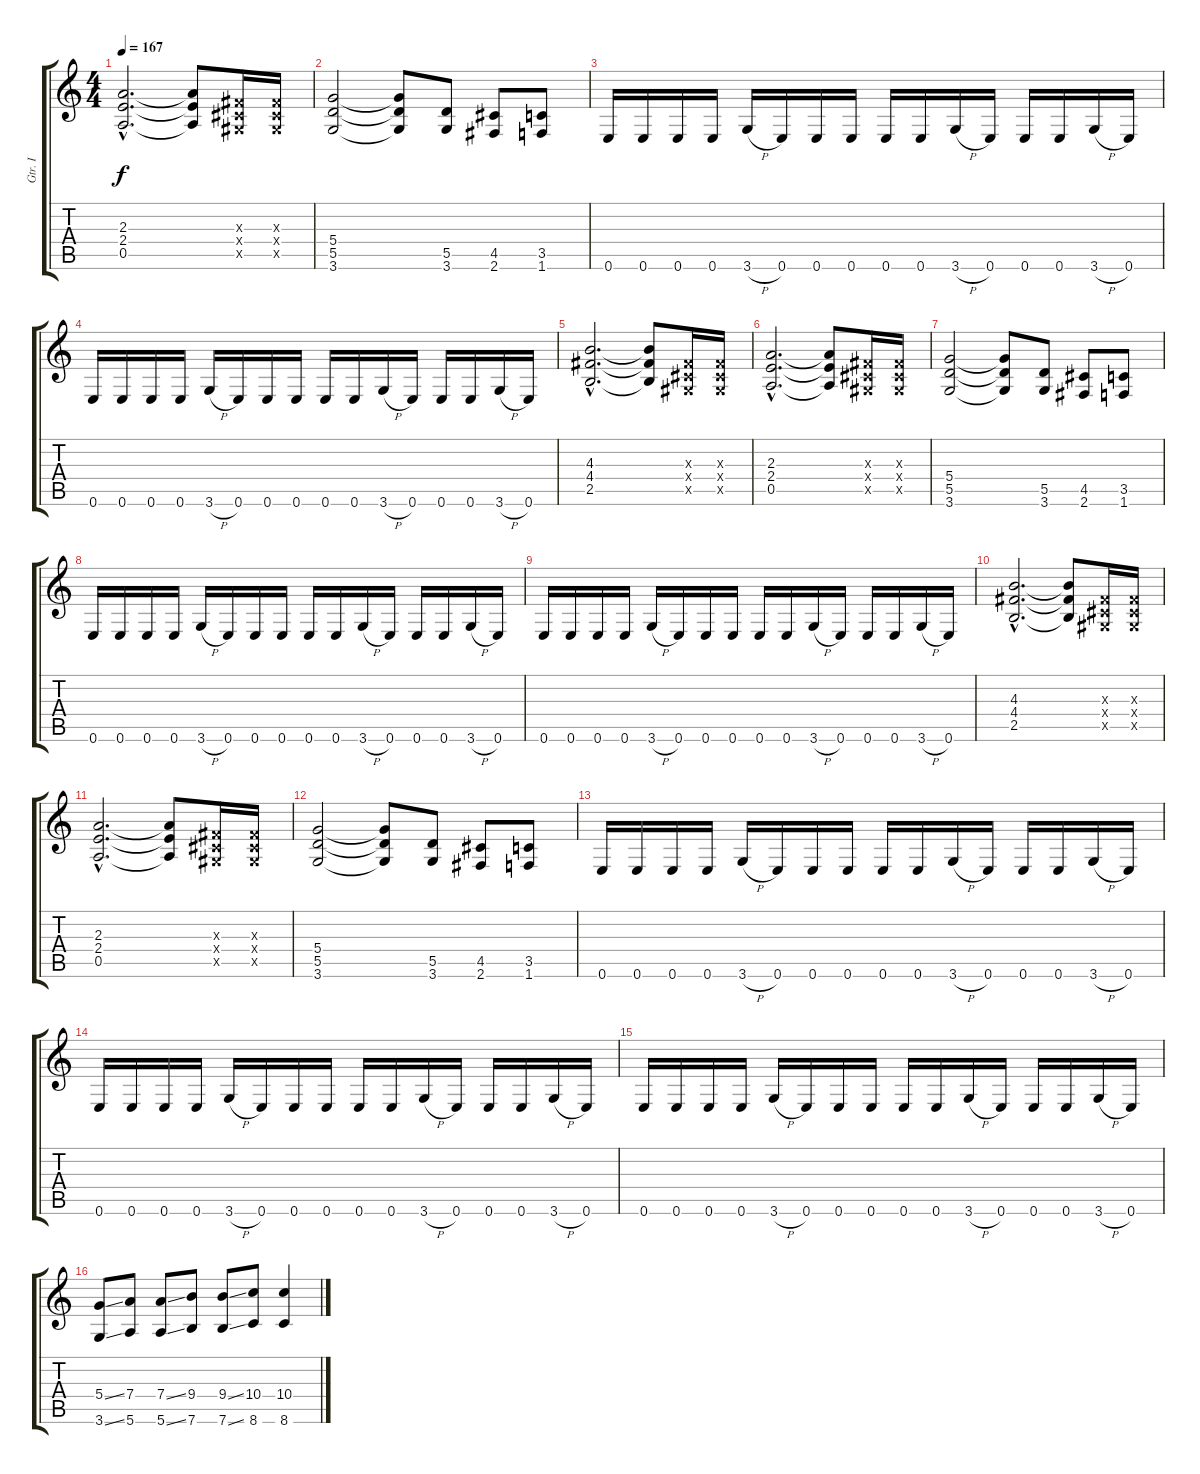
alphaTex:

\track ("Gtr. I" "Gtr. I") {instrument overdrivenguitar}
\staff {score tabs}
\tuning (E4 B3 G3 D3 A2 E2) {hide}
\ts (4 4)
\tempo 167
\clef g2
\ks c
(2.3{hac} 2.4{hac} 0.5{hac}).2{d dy f} (2.3{t} 2.4{t} 0.5{t}).8 (-1.3{x} -1.4{x} -1.5{x}).16 (-1.3{x} -1.4{x} -1.5{x}).16 |
(5.4 5.5 3.6).2 (5.4{t} 5.5{t} 3.6{t}).8 (5.5 3.6).8 (4.5 2.6).8 (3.5 1.6).8 |
0.6.16 0.6.16 0.6.16 0.6.16 3.6{h}.16 0.6.16 0.6.16 0.6.16 0.6.16 0.6.16 3.6{h}.16 0.6.16 0.6.16 0.6.16 3.6{h}.16 0.6.16 |
0.6.16 0.6.16 0.6.16 0.6.16 3.6{h}.16 0.6.16 0.6.16 0.6.16 0.6.16 0.6.16 3.6{h}.16 0.6.16 0.6.16 0.6.16 3.6{h}.16 0.6.16 |
(4.3{hac} 4.4{hac} 2.5{hac}).2{d} (4.3{t} 4.4{t} 2.5{t}).8 (-1.3{x} -1.4{x} -1.5{x}).16 (-1.3{x} -1.4{x} -1.5{x}).16 |
(2.3{hac} 2.4{hac} 0.5{hac}).2{d} (2.3{t} 2.4{t} 0.5{t}).8 (-1.3{x} -1.4{x} -1.5{x}).16 (-1.3{x} -1.4{x} -1.5{x}).16 |
(5.4 5.5 3.6).2 (5.4{t} 5.5{t} 3.6{t}).8 (5.5 3.6).8 (4.5 2.6).8 (3.5 1.6).8 |
0.6.16 0.6.16 0.6.16 0.6.16 3.6{h}.16 0.6.16 0.6.16 0.6.16 0.6.16 0.6.16 3.6{h}.16 0.6.16 0.6.16 0.6.16 3.6{h}.16 0.6.16 |
0.6.16 0.6.16 0.6.16 0.6.16 3.6{h}.16 0.6.16 0.6.16 0.6.16 0.6.16 0.6.16 3.6{h}.16 0.6.16 0.6.16 0.6.16 3.6{h}.16 0.6.16 |
(4.3{hac} 4.4{hac} 2.5{hac}).2{d} (4.3{t} 4.4{t} 2.5{t}).8 (-1.3{x} -1.4{x} -1.5{x}).16 (-1.3{x} -1.4{x} -1.5{x}).16 |
(2.3{hac} 2.4{hac} 0.5{hac}).2{d} (2.3{t} 2.4{t} 0.5{t}).8 (-1.3{x} -1.4{x} -1.5{x}).16 (-1.3{x} -1.4{x} -1.5{x}).16 |
(5.4 5.5 3.6).2 (5.4{t} 5.5{t} 3.6{t}).8 (5.5 3.6).8 (4.5 2.6).8 (3.5 1.6).8 |
0.6.16 0.6.16 0.6.16 0.6.16 3.6{h}.16 0.6.16 0.6.16 0.6.16 0.6.16 0.6.16 3.6{h}.16 0.6.16 0.6.16 0.6.16 3.6{h}.16 0.6.16 |
0.6.16 0.6.16 0.6.16 0.6.16 3.6{h}.16 0.6.16 0.6.16 0.6.16 0.6.16 0.6.16 3.6{h}.16 0.6.16 0.6.16 0.6.16 3.6{h}.16 0.6.16 |
0.6.16 0.6.16 0.6.16 0.6.16 3.6{h}.16 0.6.16 0.6.16 0.6.16 0.6.16 0.6.16 3.6{h}.16 0.6.16 0.6.16 0.6.16 3.6{h}.16 0.6.16 |
(5.4{ss} 3.6{ss}).8 (7.4 5.6).8 (7.4{ss} 5.6{ss}).8 (9.4 7.6).8 (9.4{ss} 7.6{ss}).8 (10.4 8.6).8 (10.4{ss} 8.6).4
